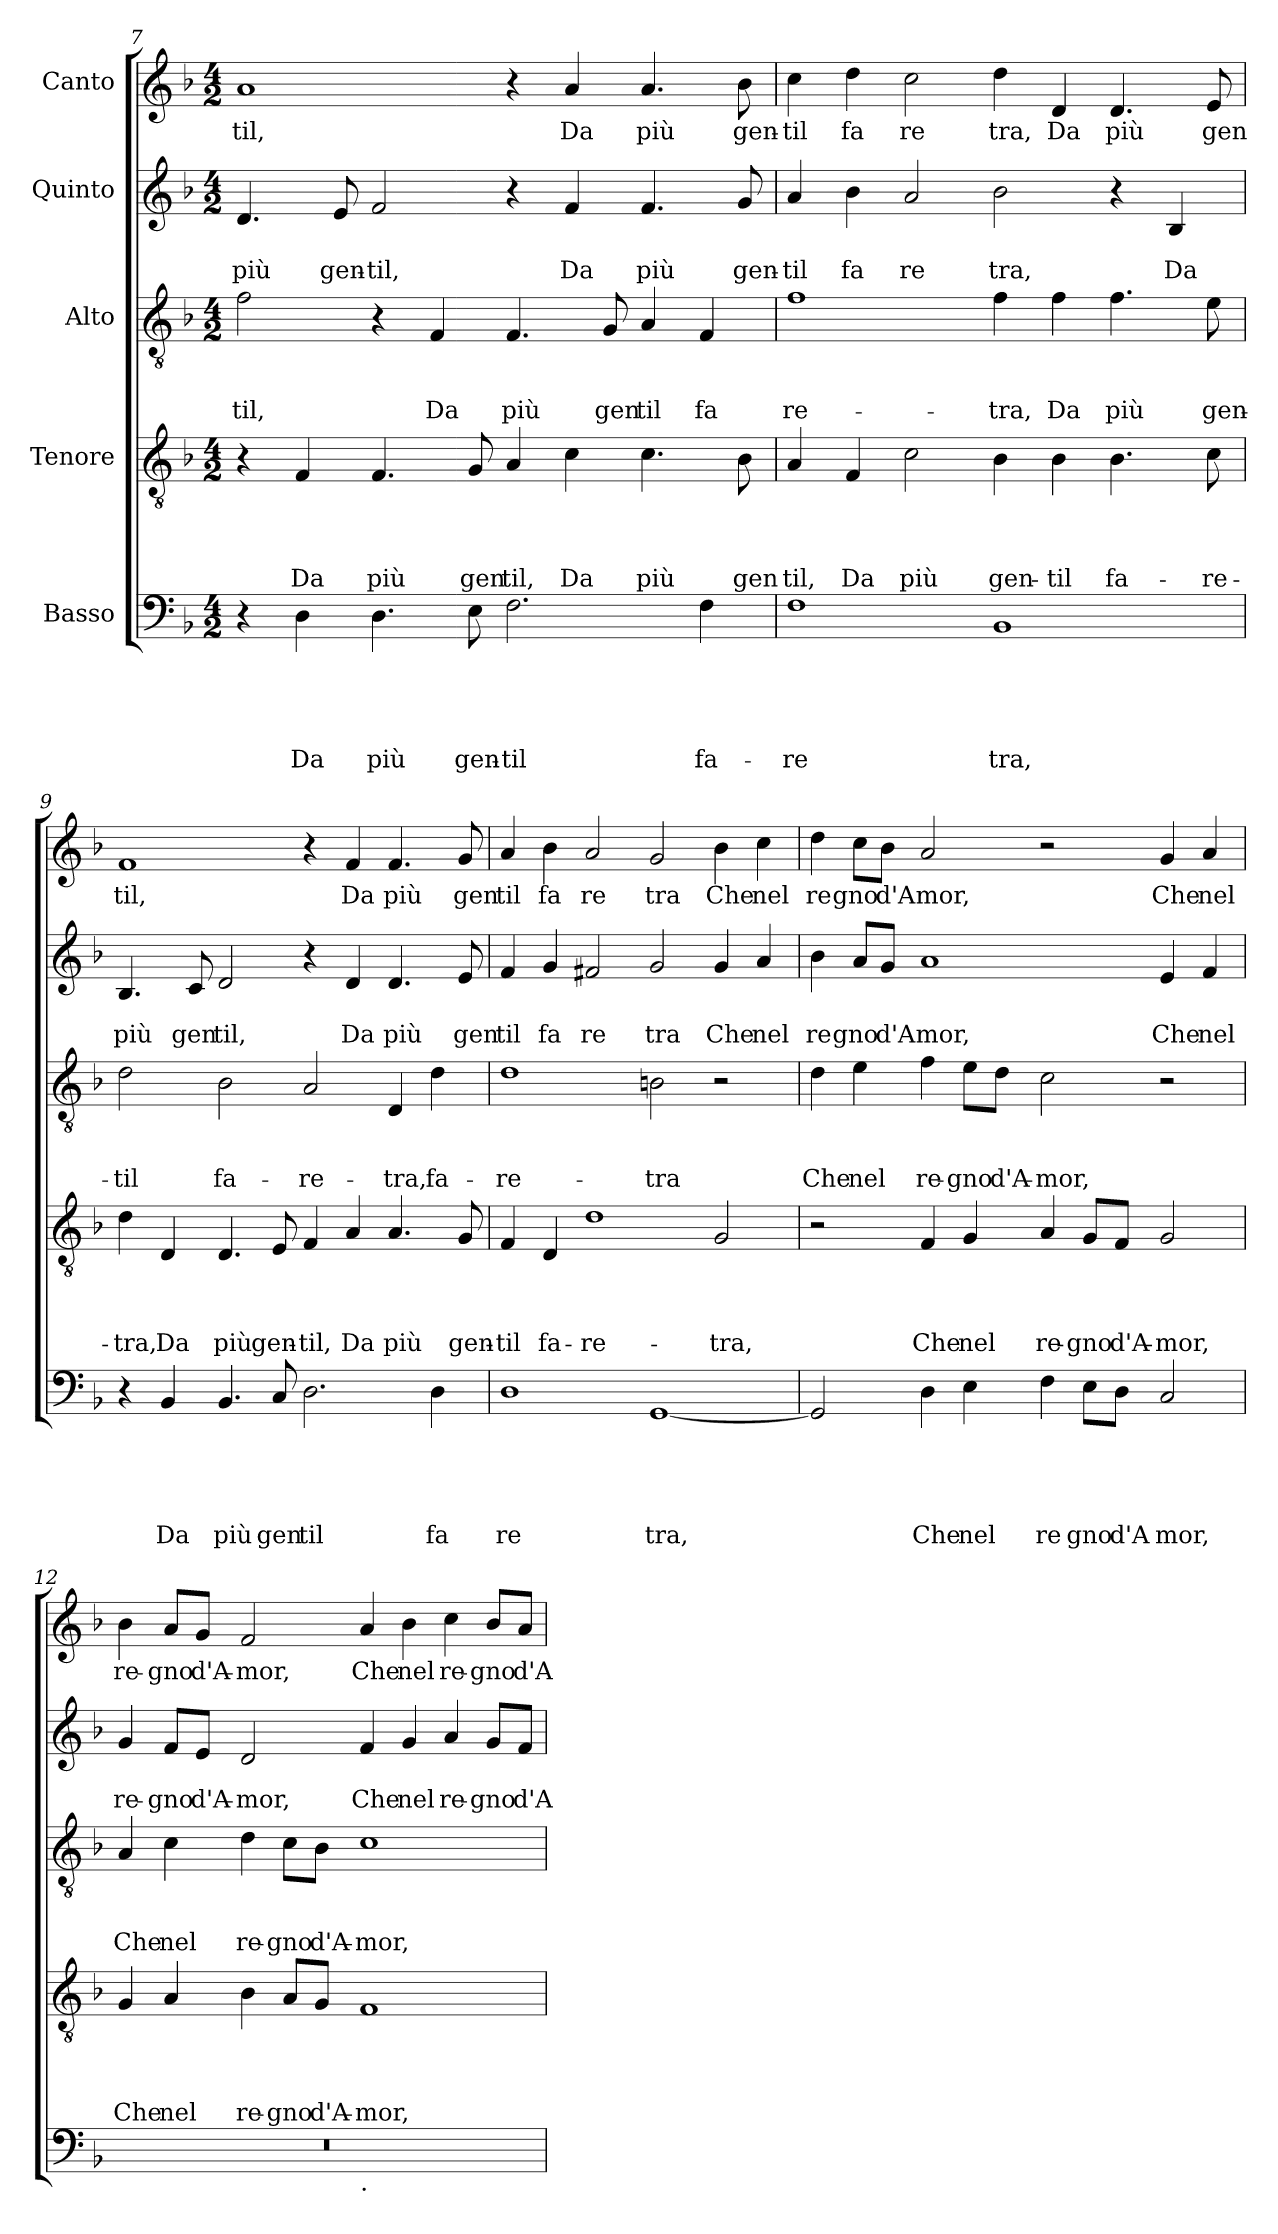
**kern	**text	**text	**text	**text	**text	**kern	**text	**text	**text	**text	**kern	**text	**text	**text	**kern	**text	**text	**kern	**text
*part5	*part5	*part5	*part5	*part5	*part5	*part4	*part4	*part4	*part4	*part4	*part3	*part3	*part3	*part3	*part2	*part2	*part2	*part1	*part1
*staff5	*staff5	*staff5	*staff5	*staff5	*staff5	*staff4	*staff4	*staff4	*staff4	*staff4	*staff3	*staff3	*staff3	*staff3	*staff2	*staff2	*staff2	*staff1	*staff1
*I"Basso	*	*	*	*	*	*I"Tenore	*	*	*	*	*I"Alto	*	*	*	*I"Quinto	*	*	*I"Canto	*
*clefF4	*	*	*	*	*	*clefGv2	*	*	*	*	*clefGv2	*	*	*	*clefG2	*	*	*clefG2	*
*k[b-]	*	*	*	*	*	*k[b-]	*	*	*	*	*k[b-]	*	*	*	*k[b-]	*	*	*k[b-]	*
*F:	*	*	*	*	*	*F:	*	*	*	*	*F:	*	*	*	*F:	*	*	*F:	*
*M4/2	*	*	*	*	*	*M4/2	*	*	*	*	*M4/2	*	*	*	*M4/2	*	*	*M4/2	*
=7	=7	=7	=7	=7	=7	=7	=7	=7	=7	=7	=7	=7	=7	=7	=7	=7	=7	=7	=7
!	!	!	!	!	!	!	!	!	!	!	!	!	!	!LO:LY:b	!	!	!LO:LY:b	!	!LO:LY:b
4r	.	.	.	.	.	4r	.	.	.	.	2f\	.	.	til,	4.d/	.	più	1a	-til,
!	!	!	!	!	!LO:LY:b	!	!	!	!	!LO:LY:b	!	!	!	!	!	!	!	!	!
4D\	.	.	.	.	Da	4F/	.	.	.	Da	.	.	.	.	.	.	.	.	.
!	!	!	!	!	!	!	!	!	!	!	!	!	!	!	!	!	!LO:LY:b	!	!
.	.	.	.	.	.	.	.	.	.	.	.	.	.	.	8e/	.	gen-	.	.
!	!	!	!	!	!LO:LY:b	!	!	!	!	!LO:LY:b	!	!	!	!	!	!	!LO:LY:b	!	!
4.D\	.	.	.	.	più	4.F/	.	.	.	più	4r	.	.	.	2f/	.	-til,	.	.
!	!	!	!	!	!	!	!	!	!	!	!	!	!	!LO:LY:b	!	!	!	!	!
.	.	.	.	.	.	.	.	.	.	.	4F/	.	.	Da	.	.	.	.	.
!	!	!	!	!	!LO:LY:b	!	!	!	!	!LO:LY:b	!	!	!	!	!	!	!	!	!
8E\	.	.	.	.	gen-	8G/	.	.	.	gen	.	.	.	.	.	.	.	.	.
!	!	!	!	!	!LO:LY:b	!	!	!	!	!LO:LY:b	!	!	!	!LO:LY:b	!	!	!	!	!
2.F\	.	.	.	.	-til	4A/	.	.	.	til,	4.F/	.	.	più	4r	.	.	4r	.
!	!	!	!	!	!	!	!	!	!	!LO:LY:b	!	!	!	!	!	!	!LO:LY:b	!	!LO:LY:b
.	.	.	.	.	.	4c\	.	.	.	Da	.	.	.	.	4f/	.	Da	4a/	Da
!	!	!	!	!	!	!	!	!	!	!	!	!	!	!LO:LY:b	!	!	!	!	!
.	.	.	.	.	.	.	.	.	.	.	8G/	.	.	gen	.	.	.	.	.
!	!	!	!	!	!	!	!	!	!	!LO:LY:b	!	!	!	!LO:LY:b	!	!	!LO:LY:b	!	!LO:LY:b
.	.	.	.	.	.	4.c\	.	.	.	più	4A/	.	.	til	4.f/	.	più	4.a/	più
!	!	!	!	!	!LO:LY:b	!	!	!	!	!	!	!	!	!LO:LY:b	!	!	!	!	!
4F\	.	.	.	.	fa-	.	.	.	.	.	4F/	.	.	fa	.	.	.	.	.
!	!	!	!	!	!	!	!	!	!	!LO:LY:b	!	!	!	!	!	!	!LO:LY:b	!	!LO:LY:b
.	.	.	.	.	.	8B-\	.	.	.	gen	.	.	.	.	8g/	.	gen-	8b-\	gen-
!!LO:LB:g=z
=8	=8	=8	=8	=8	=8	=8	=8	=8	=8	=8	=8	=8	=8	=8	=8	=8	=8	=8	=8
!	!	!	!	!	!LO:LY:b	!	!	!	!	!LO:LY:b	!	!	!	!LO:LY:b	!	!	!LO:LY:b	!	!LO:LY:b
1F	.	.	.	.	-re	4A/	.	.	.	til,	1f	.	.	re-	4a/	.	-til	4cc\	-til
!	!	!	!	!	!	!	!	!	!	!LO:LY:b	!	!	!	!	!	!	!LO:LY:b	!	!LO:LY:b
.	.	.	.	.	.	4F/	.	.	.	Da	.	.	.	.	4b-\	.	fa	4dd\	fa
!	!	!	!	!	!	!	!	!	!	!LO:LY:b	!	!	!	!	!	!	!LO:LY:b	!	!LO:LY:b
.	.	.	.	.	.	2c\	.	.	.	più	.	.	.	.	2a/	.	re	2cc\	re
!	!	!	!	!	!LO:LY:b	!	!	!	!	!LO:LY:b	!	!	!	!LO:LY:b	!	!	!LO:LY:b	!	!LO:LY:b
1BB-	.	.	.	.	tra,	4B-\	.	.	.	gen-	4f\	.	.	-tra,	2b-\	.	tra,	4dd\	tra,
!	!	!	!	!	!	!	!	!	!	!LO:LY:b	!	!	!	!LO:LY:b	!	!	!	!	!LO:LY:b
.	.	.	.	.	.	4B-\	.	.	.	-til	4f\	.	.	Da	.	.	.	4d/	Da
!	!	!	!	!	!	!	!	!	!	!LO:LY:b	!	!	!	!LO:LY:b	!	!	!	!	!LO:LY:b
.	.	.	.	.	.	4.B-\	.	.	.	fa-	4.f\	.	.	più	4r	.	.	4.d/	più
!	!	!	!	!	!	!	!	!	!	!	!	!	!	!	!	!	!LO:LY:b	!	!
.	.	.	.	.	.	.	.	.	.	.	.	.	.	.	4B-/	.	Da	.	.
!	!	!	!	!	!	!	!	!	!	!LO:LY:b	!	!	!	!LO:LY:b	!	!	!	!	!LO:LY:b
.	.	.	.	.	.	8c\	.	.	.	-re-	8e\	.	.	gen-	.	.	.	8e/	gen
=9	=9	=9	=9	=9	=9	=9	=9	=9	=9	=9	=9	=9	=9	=9	=9	=9	=9	=9	=9
!	!	!	!	!	!	!	!	!	!	!LO:LY:b	!	!	!	!LO:LY:b	!	!	!LO:LY:b	!	!LO:LY:b
4r	.	.	.	.	.	4d\	.	.	.	-tra,	2d\	.	.	-til	4.B-/	.	più	1f	til,
!	!	!	!	!	!LO:LY:b	!	!	!	!	!LO:LY:b	!	!	!	!	!	!	!	!	!
4BB-/	.	.	.	.	Da	4D/	.	.	.	Da	.	.	.	.	.	.	.	.	.
!	!	!	!	!	!	!	!	!	!	!	!	!	!	!	!	!	!LO:LY:b	!	!
.	.	.	.	.	.	.	.	.	.	.	.	.	.	.	8c/	.	gen	.	.
!	!	!	!	!	!LO:LY:b	!	!	!	!	!LO:LY:b	!	!	!	!LO:LY:b	!	!	!LO:LY:b	!	!
4.BB-/	.	.	.	.	più	4.D/	.	.	.	più	2B-\	.	.	fa-	2d/	.	til,	.	.
!	!	!	!	!	!LO:LY:b	!	!	!	!	!LO:LY:b	!	!	!	!	!	!	!	!	!
8C/	.	.	.	.	gen	8E/	.	.	.	gen-	.	.	.	.	.	.	.	.	.
!	!	!	!	!	!LO:LY:b	!	!	!	!	!LO:LY:b	!	!	!	!LO:LY:b	!	!	!	!	!
2.D\	.	.	.	.	til	4F/	.	.	.	-til,	2A/	.	.	-re-	4r	.	.	4r	.
!	!	!	!	!	!	!	!	!	!	!LO:LY:b	!	!	!	!	!	!	!LO:LY:b	!	!LO:LY:b
.	.	.	.	.	.	4A/	.	.	.	Da	.	.	.	.	4d/	.	Da	4f/	Da
!	!	!	!	!	!	!	!	!	!	!LO:LY:b	!	!	!	!LO:LY:b	!	!	!LO:LY:b	!	!LO:LY:b
.	.	.	.	.	.	4.A/	.	.	.	più	4D/	.	.	-tra,	4.d/	.	più	4.f/	più
!	!	!	!	!	!LO:LY:b	!	!	!	!	!	!	!	!	!LO:LY:b	!	!	!	!	!
4D\	.	.	.	.	fa	.	.	.	.	.	4d\	.	.	fa-	.	.	.	.	.
!	!	!	!	!	!	!	!	!	!	!LO:LY:b	!	!	!	!	!	!	!LO:LY:b	!	!LO:LY:b
.	.	.	.	.	.	8G/	.	.	.	gen-	.	.	.	.	8e/	.	gen	8g/	gen
=10	=10	=10	=10	=10	=10	=10	=10	=10	=10	=10	=10	=10	=10	=10	=10	=10	=10	=10	=10
!	!	!	!	!	!LO:LY:b	!	!	!	!	!LO:LY:b	!	!	!	!LO:LY:b	!	!	!LO:LY:b	!	!LO:LY:b
1D	.	.	.	.	re	4F/	.	.	.	-til	1d	.	.	-re-	4f/	.	til	4a/	til
!	!	!	!	!	!	!	!	!	!	!LO:LY:b	!	!	!	!	!	!	!LO:LY:b	!	!LO:LY:b
.	.	.	.	.	.	4D/	.	.	.	fa-	.	.	.	.	4g/	.	fa	4b-\	fa
!	!	!	!	!	!	!	!	!	!	!LO:LY:b	!	!	!	!	!	!	!LO:LY:b	!	!LO:LY:b
.	.	.	.	.	.	1d	.	.	.	-re-	.	.	.	.	2f#X/	.	re	2a/	re
!	!	!	!	!	!LO:LY:b	!	!	!	!	!	!	!	!	!LO:LY:b	!	!	!LO:LY:b	!	!LO:LY:b
[<1GG	.	.	.	.	tra,	.	.	.	.	.	2Bn\	.	.	-tra	2g/	.	tra	2g/	tra
!	!	!	!	!	!	!	!	!	!	!LO:LY:b	!	!	!	!	!	!	!LO:LY:b	!	!LO:LY:b
.	.	.	.	.	.	2G/	.	.	.	-tra,	2r	.	.	.	4g/	.	Che	4b-\	Che
!	!	!	!	!	!	!	!	!	!	!	!	!	!	!	!	!	!LO:LY:b	!	!LO:LY:b
.	.	.	.	.	.	.	.	.	.	.	.	.	.	.	4a/	.	nel	4cc\	nel
=11	=11	=11	=11	=11	=11	=11	=11	=11	=11	=11	=11	=11	=11	=11	=11	=11	=11	=11	=11
!	!	!	!	!	!	!	!	!	!	!	!	!	!	!LO:LY:b	!	!	!LO:LY:b	!	!LO:LY:b
2GG/]	.	.	.	.	.	2r	.	.	.	.	4d\	.	.	Che	4b-\	.	re	4dd\	re
!	!	!	!	!	!	!	!	!	!	!	!	!	!	!LO:LY:b	!	!	!LO:LY:b	!	!LO:LY:b
.	.	.	.	.	.	.	.	.	.	.	4e\	.	.	nel	8a/L	.	gno	8cc\L	gno
!	!	!	!	!	!	!	!	!	!	!	!	!	!	!	!	!	!LO:LY:b	!	!LO:LY:b
.	.	.	.	.	.	.	.	.	.	.	.	.	.	.	8g/J	.	d'A	8b-\J	d'A
!	!	!	!	!	!LO:LY:b	!	!	!	!	!LO:LY:b	!	!	!	!LO:LY:b	!	!	!LO:LY:b	!	!LO:LY:b
4D\	.	.	.	.	Che	4F/	.	.	.	Che	4f\	.	.	re-	1a	.	mor,	2a/	mor,
!	!	!	!	!	!LO:LY:b	!	!	!	!	!LO:LY:b	!	!	!	!LO:LY:b	!	!	!	!	!
4E\	.	.	.	.	nel	4G/	.	.	.	nel	8e\L	.	.	-gno	.	.	.	.	.
!	!	!	!	!	!	!	!	!	!	!	!	!	!	!LO:LY:b	!	!	!	!	!
.	.	.	.	.	.	.	.	.	.	.	8d\J	.	.	d'A-	.	.	.	.	.
!	!	!	!	!	!LO:LY:b	!	!	!	!	!LO:LY:b	!	!	!	!LO:LY:b	!	!	!	!	!
4F\	.	.	.	.	re	4A/	.	.	.	re-	2c\	.	.	-mor,	.	.	.	2r	.
!	!	!	!	!	!LO:LY:b	!	!	!	!	!LO:LY:b	!	!	!	!	!	!	!	!	!
8E\L	.	.	.	.	gno	8G/L	.	.	.	-gno	.	.	.	.	.	.	.	.	.
!	!	!	!	!	!LO:LY:b	!	!	!	!	!LO:LY:b	!	!	!	!	!	!	!	!	!
8D\J	.	.	.	.	d'A	8F/J	.	.	.	d'A-	.	.	.	.	.	.	.	.	.
!	!	!	!	!	!LO:LY:b	!	!	!	!	!LO:LY:b	!	!	!	!	!	!	!LO:LY:b	!	!LO:LY:b
2C/	.	.	.	.	mor,	2G/	.	.	.	-mor,	2r	.	.	.	4e/	.	Che	4g/	Che
!	!	!	!	!	!	!	!	!	!	!	!	!	!	!	!	!	!LO:LY:b	!	!LO:LY:b
.	.	.	.	.	.	.	.	.	.	.	.	.	.	.	4f/	.	nel	4a/	nel
!!LO:PB:g=z
=12	=12	=12	=12	=12	=12	=12	=12	=12	=12	=12	=12	=12	=12	=12	=12	=12	=12	=12	=12
!	!	!	!	!	!	!	!	!	!	!LO:LY:b	!	!	!	!LO:LY:b	!	!	!LO:LY:b	!	!LO:LY:b
*^	*	*	*	*	*	*	*	*	*	*	*	*	*	*	*	*	*	*	*
0r	1ryy	.	.	.	.	.	4G/	.	.	.	Che	4A/	.	.	Che	4g/	.	re-	4b-\	re-
!	!	!	!	!	!	!	!	!	!	!	!LO:LY:b	!	!	!	!LO:LY:b	!	!	!LO:LY:b	!	!LO:LY:b
.	.	.	.	.	.	.	4A/	.	.	.	nel	4c\	.	.	nel	8f/L	.	-gno	8a/L	-gno
!	!	!	!	!	!	!	!	!	!	!	!	!	!	!	!	!	!	!LO:LY:b	!	!LO:LY:b
.	.	.	.	.	.	.	.	.	.	.	.	.	.	.	.	8e/J	.	d'A-	8g/J	d'A-
!	!	!	!	!	!	!	!	!	!	!	!LO:LY:b	!	!	!	!LO:LY:b	!	!	!LO:LY:b	!	!LO:LY:b
.	.	.	.	.	.	.	4B-\	.	.	.	re-	4d\	.	.	re-	2d/	.	-mor,	2f/	-mor,
!	!	!	!	!	!	!	!	!	!	!	!LO:LY:b	!	!	!	!LO:LY:b	!	!	!	!	!
.	.	.	.	.	.	.	8A/L	.	.	.	-gno	8c\L	.	.	-gno	.	.	.	.	.
!	!	!	!	!	!	!	!	!	!	!	!LO:LY:b	!	!	!	!LO:LY:b	!	!	!	!	!
.	.	.	.	.	.	.	8G/J	.	.	.	d'A-	8B-\J	.	.	d'A-	.	.	.	.	.
!	!LO:TX:b:t=.	!	!	!	!	!	!	!	!	!	!	!	!	!	!	!	!	!	!	!
!	!	!	!	!	!	!	!	!	!	!	!LO:LY:b	!	!	!	!LO:LY:b	!	!	!LO:LY:b	!	!LO:LY:b
.	1ryy	.	.	.	.	.	1F	.	.	.	-mor,	1c	.	.	-mor,	4f/	.	Che	4a/	Che
!	!	!	!	!	!	!	!	!	!	!	!	!	!	!	!	!	!	!LO:LY:b	!	!LO:LY:b
.	.	.	.	.	.	.	.	.	.	.	.	.	.	.	.	4g/	.	nel	4b-\	nel
!	!	!	!	!	!	!	!	!	!	!	!	!	!	!	!	!	!	!LO:LY:b	!	!LO:LY:b
.	.	.	.	.	.	.	.	.	.	.	.	.	.	.	.	4a/	.	re-	4cc\	re-
!	!	!	!	!	!	!	!	!	!	!	!	!	!	!	!	!	!	!LO:LY:b	!	!LO:LY:b
.	.	.	.	.	.	.	.	.	.	.	.	.	.	.	.	8g/L	.	-gno	8b-/L	-gno
!	!	!	!	!	!	!	!	!	!	!	!	!	!	!	!	!	!	!LO:LY:b	!	!LO:LY:b
.	.	.	.	.	.	.	.	.	.	.	.	.	.	.	.	8f/J	.	d'A-	8a/J	d'A-
*v	*v	*	*	*	*	*	*	*	*	*	*	*	*	*	*	*	*	*	*	*
=	=	=	=	=	=	=	=	=	=	=	=	=	=	=	=	=	=	=	=
*-	*-	*-	*-	*-	*-	*-	*-	*-	*-	*-	*-	*-	*-	*-	*-	*-	*-	*-	*-
